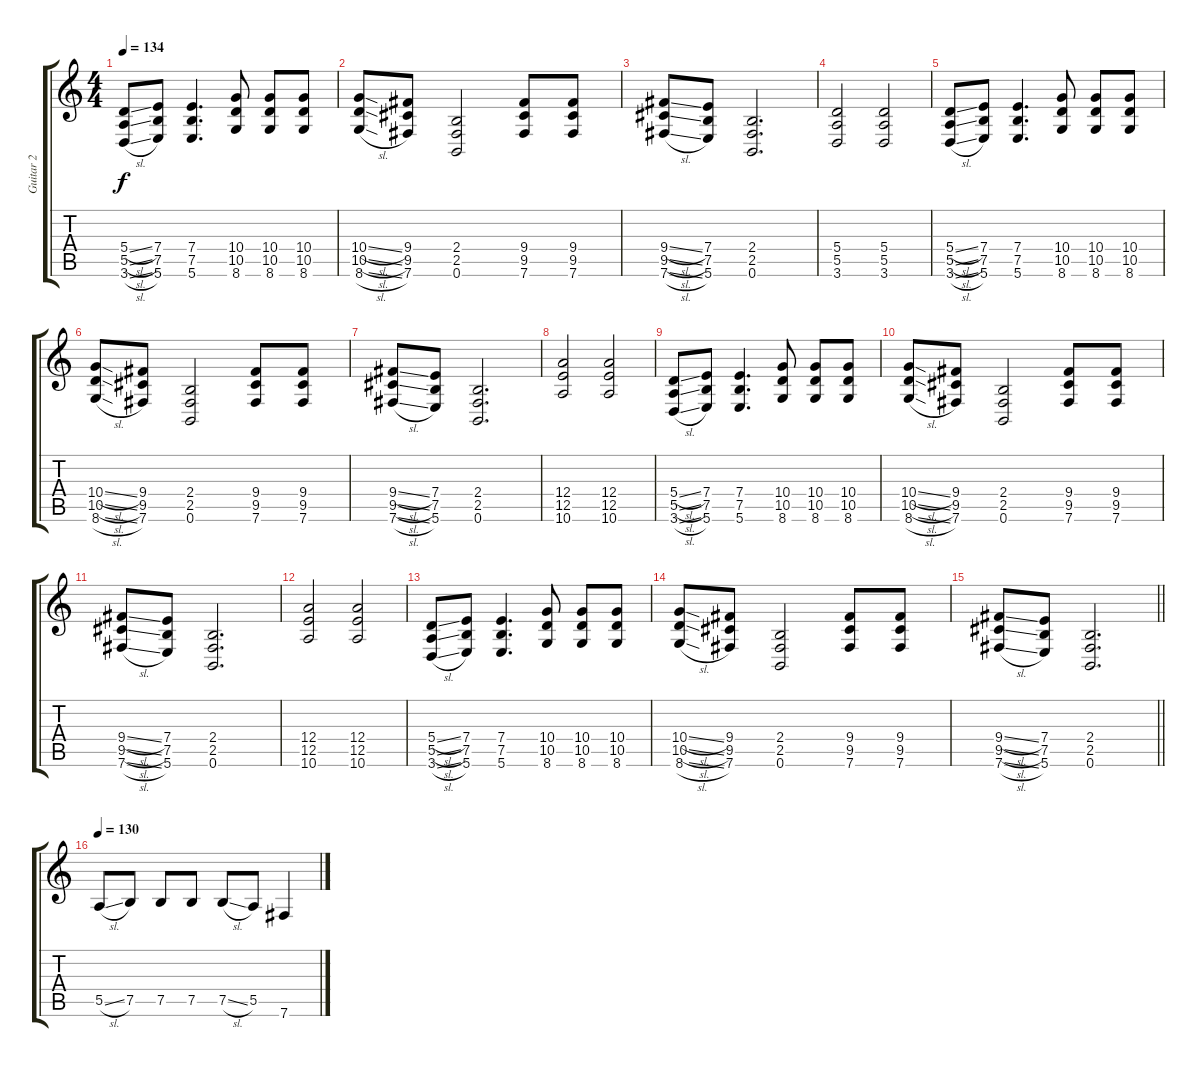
\track ("Guitar 2" "Guitar 2") {instrument distortionguitar}
\staff {score tabs}
\tuning (B3 Gb3 D3 A2 E2 B1) {hide}
\ts (4 4)
\tempo 134
\clef g2
\ks c
(5.4{sl} 5.5{sl} 3.6{sl}).8{dy f} (7.4 7.5 5.6).8 (7.4 7.5 5.6).4{d} (10.4 10.5 8.6).8 (10.4 10.5 8.6).8 (10.4 10.5 8.6).8 |
(10.4{sl} 10.5{sl} 8.6{sl}).8 (9.4 9.5 7.6).8 (2.4 2.5 0.6).2 (9.4 9.5 7.6).8 (9.4 9.5 7.6).8 |
(9.4{sl} 9.5{sl} 7.6{sl}).8 (7.4 7.5 5.6).8 (2.4 2.5 0.6).2{d} |
(5.4 5.5 3.6).2 (5.4 5.5 3.6).2 |
(5.4{sl} 5.5{sl} 3.6{sl}).8 (7.4 7.5 5.6).8 (7.4 7.5 5.6).4{d} (10.4 10.5 8.6).8 (10.4 10.5 8.6).8 (10.4 10.5 8.6).8 |
(10.4{sl} 10.5{sl} 8.6{sl}).8 (9.4 9.5 7.6).8 (2.4 2.5 0.6).2 (9.4 9.5 7.6).8 (9.4 9.5 7.6).8 |
(9.4{sl} 9.5{sl} 7.6{sl}).8 (7.4 7.5 5.6).8 (2.4 2.5 0.6).2{d} |
(12.4 12.5 10.6).2 (12.4 12.5 10.6).2 |
(5.4{sl} 5.5{sl} 3.6{sl}).8 (7.4 7.5 5.6).8 (7.4 7.5 5.6).4{d} (10.4 10.5 8.6).8 (10.4 10.5 8.6).8 (10.4 10.5 8.6).8 |
(10.4{sl} 10.5{sl} 8.6{sl}).8 (9.4 9.5 7.6).8 (2.4 2.5 0.6).2 (9.4 9.5 7.6).8 (9.4 9.5 7.6).8 |
(9.4{sl} 9.5{sl} 7.6{sl}).8 (7.4 7.5 5.6).8 (2.4 2.5 0.6).2{d} |
(12.4 12.5 10.6).2 (12.4 12.5 10.6).2 |
(5.4{sl} 5.5{sl} 3.6{sl}).8 (7.4 7.5 5.6).8 (7.4 7.5 5.6).4{d} (10.4 10.5 8.6).8 (10.4 10.5 8.6).8 (10.4 10.5 8.6).8 |
(10.4{sl} 10.5{sl} 8.6{sl}).8 (9.4 9.5 7.6).8 (2.4 2.5 0.6).2 (9.4 9.5 7.6).8 (9.4 9.5 7.6).8 |
\barLineRight lightlight
(9.4{sl} 9.5{sl} 7.6{sl}).8 (7.4 7.5 5.6).8 (2.4 2.5 0.6).2{d} |
\tempo 130
5.5{sl}.8{instrument overdrivenguitar} 7.5.8 7.5.8 7.5.8 7.5{sl}.8 5.5.8 7.6.4
